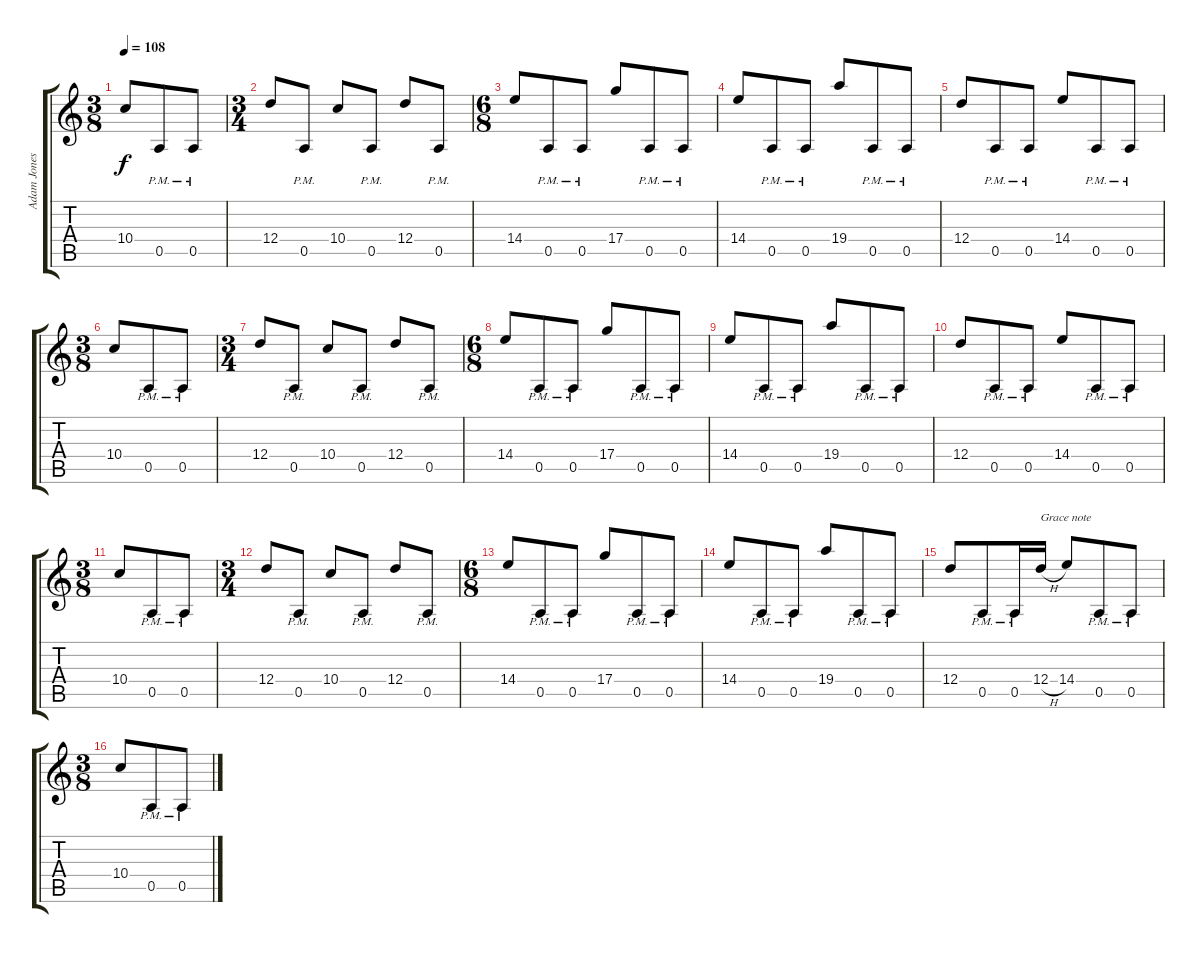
\track ("Adam Jones (Guitar I)" "Adam Jones") {instrument distortionguitar}
\staff {score tabs}
\tuning (E4 B3 G3 D3 A2 D2) {hide}
\ts (3 8)
\tempo 108
\clef g2
\ks c
10.4.8{dy f} 0.5{pm}.8 0.5{pm}.8 |
\ts (3 4)
12.4.8 0.5{pm}.8 10.4.8 0.5{pm}.8 12.4.8 0.5{pm}.8 |
\ts (6 8)
14.4.8 0.5{pm}.8 0.5{pm}.8 17.4.8 0.5{pm}.8 0.5{pm}.8 |
14.4.8 0.5{pm}.8 0.5{pm}.8 19.4.8 0.5{pm}.8 0.5{pm}.8 |
12.4.8 0.5{pm}.8 0.5{pm}.8 14.4.8 0.5{pm}.8 0.5{pm}.8 |
\ts (3 8)
10.4.8 0.5{pm}.8 0.5{pm}.8 |
\ts (3 4)
12.4.8 0.5{pm}.8 10.4.8 0.5{pm}.8 12.4.8 0.5{pm}.8 |
\ts (6 8)
14.4.8 0.5{pm}.8 0.5{pm}.8 17.4.8 0.5{pm}.8 0.5{pm}.8 |
14.4.8 0.5{pm}.8 0.5{pm}.8 19.4.8 0.5{pm}.8 0.5{pm}.8 |
12.4.8 0.5{pm}.8 0.5{pm}.8 14.4.8 0.5{pm}.8 0.5{pm}.8 |
\ts (3 8)
10.4.8 0.5{pm}.8 0.5{pm}.8 |
\ts (3 4)
12.4.8 0.5{pm}.8 10.4.8 0.5{pm}.8 12.4.8 0.5{pm}.8 |
\ts (6 8)
14.4.8 0.5{pm}.8 0.5{pm}.8 17.4.8 0.5{pm}.8 0.5{pm}.8 |
14.4.8 0.5{pm}.8 0.5{pm}.8 19.4.8 0.5{pm}.8 0.5{pm}.8 |
12.4.8 0.5{pm}.8 0.5{pm}.16 12.4{h}.16{txt "Grace note"} 14.4.8 0.5{pm}.8 0.5{pm}.8 |
\ts (3 8)
10.4.8 0.5{pm}.8 0.5{pm}.8
